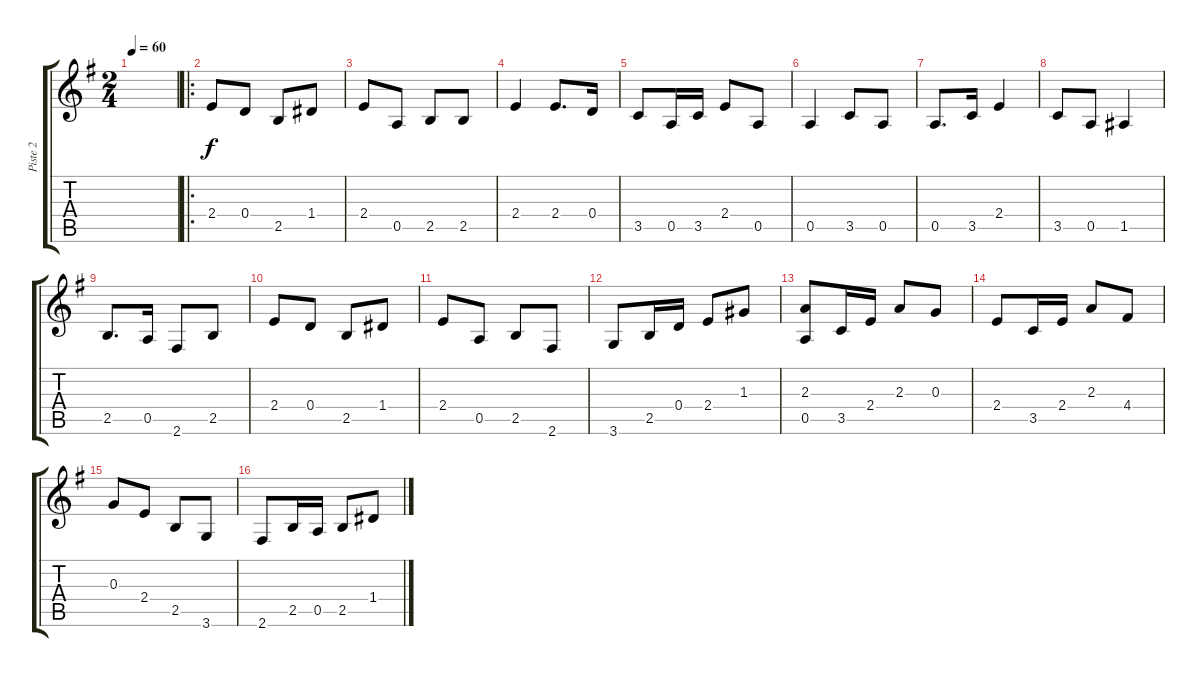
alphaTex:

\track ("Piste 2" "Piste 2") {instrument acousticguitarnylon}
\staff {score tabs}
\tuning (E4 B3 G3 D3 A2 E2) {hide}
\ts (2 4)
\tempo 60
\clef g2
\ks g
|
\ro
2.4.8 0.4.8 2.5.8 1.4.8 |
2.4.8 0.5.8 2.5.8 2.5.8 |
2.4.4 2.4.8{d} 0.4.16 |
3.5.8 0.5.16 3.5.16 2.4.8 0.5.8 |
0.5.4 3.5.8 0.5.8 |
0.5.8{d} 3.5.16 2.4.4 |
3.5.8 0.5.8 1.5.4 |
2.5.8{d} 0.5.16 2.6.8 2.5.8 |
2.4.8 0.4.8 2.5.8 1.4.8 |
2.4.8 0.5.8 2.5.8 2.6.8 |
3.6.8 2.5.16 0.4.16 2.4.8 1.3.8 |
(2.3 0.5).8 3.5.16 2.4.16 2.3.8 0.3.8 |
2.4.8 3.5.16 2.4.16 2.3.8 4.4.8 |
0.3.8 2.4.8 2.5.8 3.6.8 |
2.6.8 2.5.16 0.5.16 2.5.8 1.4.8
